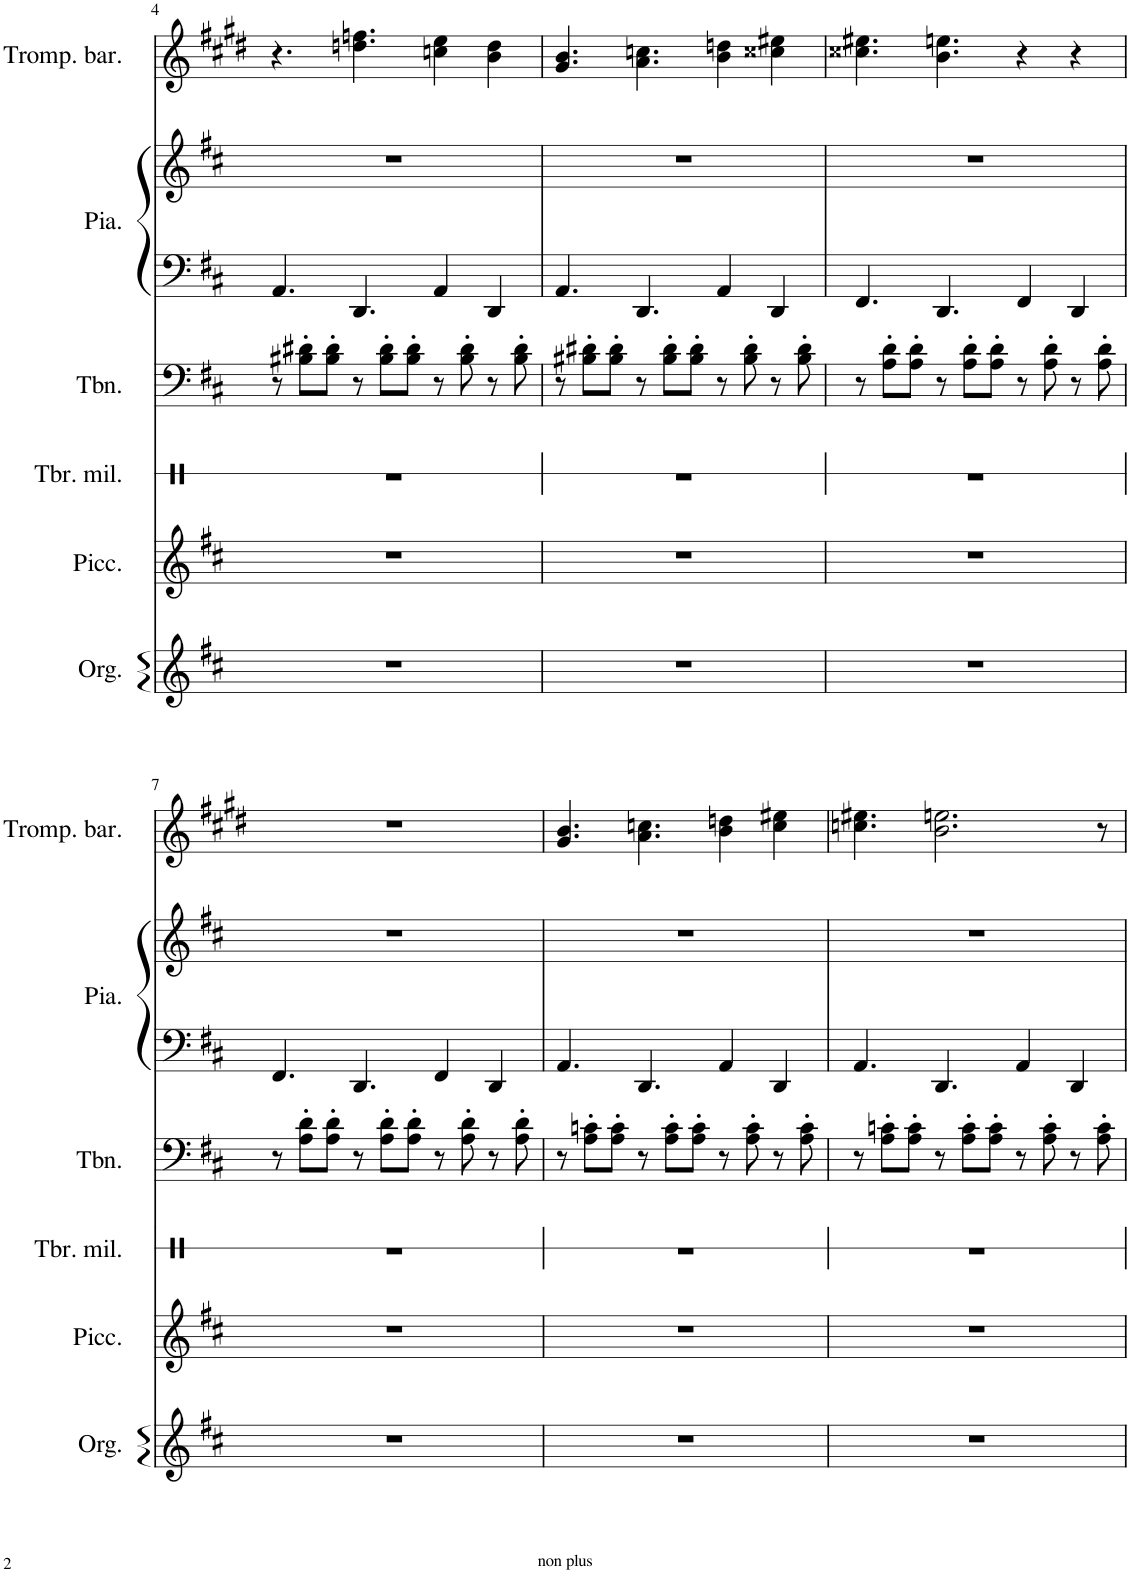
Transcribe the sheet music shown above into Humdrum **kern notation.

**kern	**kern	**kern	**kern	**kern	**kern	**kern
*part6	*part5	*part4	*part3	*part2	*part2	*part1
*staff7	*staff6	*staff5	*staff4	*staff3	*staff2	*staff1
*I"Orgue	*I"Piccolo	*I"Tambour militaire	*I"Trombone	*I"Piano	*	*I"Trompette baroque
*I'Org.	*I'Picc.	*I'Tbr. mil.	*I'Tbn.	*I'Pia.	*	*I'Tromp. bar.
!!LO:PB:g=z
*clefG2	*clefG2	*clefX	*clefF4	*clefF4	*clefG2	*clefG2
*	*Trd-7c-12	*	*	*	*	*Trd1c2
*k[f#c#]	*k[f#c#]	*k[f#c#]	*k[f#c#]	*k[f#c#]	*k[f#c#]	*k[f#c#g#d#]
*M10/8	*M10/8	*M10/8	*M10/8	*M10/8	*M10/8	*M10/8
=4	=4	=4	=4	=4	=4	=4
4%5r	4%5r	4%5r	8r	4.AA/	4%5r	4.r
.	.	.	8B#X\' 8d#X\'L	.	.	.
.	.	.	8B#\' 8d#\'J	.	.	.
.	.	.	8r	4.DD/	.	4.ddn\ 4.ffn\
.	.	.	8B#\' 8d#\'L	.	.	.
.	.	.	8B#\' 8d#\'J	.	.	.
.	.	.	8r	4AA/	.	4ccn\ 4ee\
.	.	.	8B#\' 8d#\'	.	.	.
.	.	.	8r	4DD/	.	4b\ 4dd\
.	.	.	8B#\' 8d#\'	.	.	.
=5	=5	=5	=5	=5	=5	=5
4%5r	4%5r	4%5r	8r	4.AA/	4%5r	4.g#/ 4.b/
.	.	.	8B#X\' 8d#X\'L	.	.	.
.	.	.	8B#\' 8d#\'J	.	.	.
.	.	.	8r	4.DD/	.	4.a\ 4.ccn\
.	.	.	8B#\' 8d#\'L	.	.	.
.	.	.	8B#\' 8d#\'J	.	.	.
.	.	.	8r	4AA/	.	4b\ 4ddn\
.	.	.	8B#\' 8d#\'	.	.	.
.	.	.	8r	4DD/	.	4cc##X\ 4ee#X\
.	.	.	8B#\' 8d#\'	.	.	.
=6	=6	=6	=6	=6	=6	=6
4%5r	4%5r	4%5r	8r	4.FF#/	4%5r	4.cc##X\ 4.ee#X\
.	.	.	8A\' 8d\'L	.	.	.
.	.	.	8A\' 8d\'J	.	.	.
.	.	.	8r	4.DD/	.	4.b\ 4.een\
.	.	.	8A\' 8d\'L	.	.	.
.	.	.	8A\' 8d\'J	.	.	.
.	.	.	8r	4FF#/	.	4r
.	.	.	8A\' 8d\'	.	.	.
.	.	.	8r	4DD/	.	4r
.	.	.	8A\' 8d\'	.	.	.
!!LO:LB:g=z
=7	=7	=7	=7	=7	=7	=7
4%5r	4%5r	4%5r	8r	4.FF#/	4%5r	4%5r
.	.	.	8A\' 8d\'L	.	.	.
.	.	.	8A\' 8d\'J	.	.	.
.	.	.	8r	4.DD/	.	.
.	.	.	8A\' 8d\'L	.	.	.
.	.	.	8A\' 8d\'J	.	.	.
.	.	.	8r	4FF#/	.	.
.	.	.	8A\' 8d\'	.	.	.
.	.	.	8r	4DD/	.	.
.	.	.	8A\' 8d\'	.	.	.
=8	=8	=8	=8	=8	=8	=8
4%5r	4%5r	4%5r	8r	4.AA/	4%5r	4.g#/ 4.b/
.	.	.	8A\' 8cn\'L	.	.	.
.	.	.	8A\' 8c\'J	.	.	.
.	.	.	8r	4.DD/	.	4.a\ 4.ccn\
.	.	.	8A\' 8c\'L	.	.	.
.	.	.	8A\' 8c\'J	.	.	.
.	.	.	8r	4AA/	.	4b\ 4ddn\
.	.	.	8A\' 8c\'	.	.	.
.	.	.	8r	4DD/	.	4cc\ 4ee#X\
.	.	.	8A\' 8c\'	.	.	.
=9	=9	=9	=9	=9	=9	=9
4%5r	4%5r	4%5r	8r	4.AA/	4%5r	4.ccn\ 4.ee#X\
.	.	.	8A\' 8cn\'L	.	.	.
.	.	.	8A\' 8c\'J	.	.	.
.	.	.	8r	4.DD/	.	2.b\ 2.een\
.	.	.	8A\' 8c\'L	.	.	.
.	.	.	8A\' 8c\'J	.	.	.
.	.	.	8r	4AA/	.	.
.	.	.	8A\' 8c\'	.	.	.
.	.	.	8r	4DD/	.	.
.	.	.	8A\' 8c\'	.	.	8r
=	=	=	=	=	=	=
*-	*-	*-	*-	*-	*-	*-
